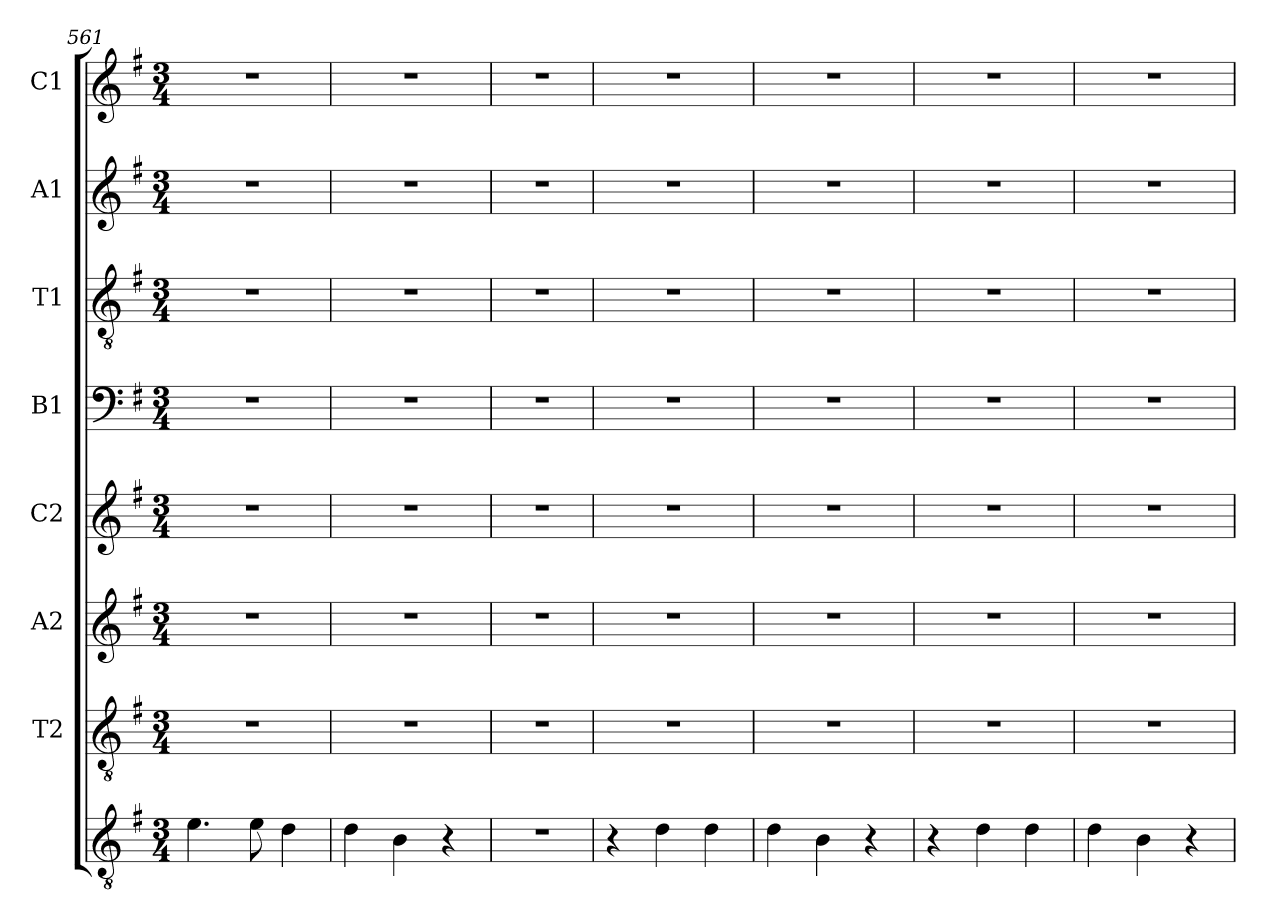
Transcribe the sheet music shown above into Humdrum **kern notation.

**kern	**kern	**kern	**kern	**kern	**kern	**kern	**kern
*part8	*part7	*part6	*part5	*part4	*part3	*part2	*part1
*staff8	*staff7	*staff6	*staff5	*staff4	*staff3	*staff2	*staff1
*	*I"T2	*I"A2	*I"C2	*I"B1	*I"T1	*I"A1	*I"C1
*	*I'T2	*I'A2	*I'C2	*I'B1	*I'T1	*I'A1	*I'C1
*clefGv2	*clefGv2	*clefG2	*clefG2	*clefF4	*clefGv2	*clefG2	*clefG2
*k[f#]	*k[f#]	*k[f#]	*k[f#]	*k[f#]	*k[f#]	*k[f#]	*k[f#]
*G:	*G:	*G:	*G:	*G:	*G:	*G:	*G:
*M3/4	*M3/4	*M3/4	*M3/4	*M3/4	*M3/4	*M3/4	*M3/4
=561	=561	=561	=561	=561	=561	=561	=561
4.e\	2.r	2.r	2.r	2.r	2.r	2.r	2.r
8e\	.	.	.	.	.	.	.
4d\	.	.	.	.	.	.	.
=562	=562	=562	=562	=562	=562	=562	=562
4d\	2.r	2.r	2.r	2.r	2.r	2.r	2.r
4B\	.	.	.	.	.	.	.
4r	.	.	.	.	.	.	.
=563	=563	=563	=563	=563	=563	=563	=563
!LO:N:vis=1	!	!	!	!	!	!	!
2.r	2.r	2.r	2.r	2.r	2.r	2.r	2.r
!!LO:LB:g=z
=564	=564	=564	=564	=564	=564	=564	=564
4r	2.r	2.r	2.r	2.r	2.r	2.r	2.r
4d\	.	.	.	.	.	.	.
4d\	.	.	.	.	.	.	.
=565	=565	=565	=565	=565	=565	=565	=565
4d\	2.r	2.r	2.r	2.r	2.r	2.r	2.r
4B\	.	.	.	.	.	.	.
4r	.	.	.	.	.	.	.
=566	=566	=566	=566	=566	=566	=566	=566
4r	2.r	2.r	2.r	2.r	2.r	2.r	2.r
4d\	.	.	.	.	.	.	.
4d\	.	.	.	.	.	.	.
=567	=567	=567	=567	=567	=567	=567	=567
4d\	2.r	2.r	2.r	2.r	2.r	2.r	2.r
4B\	.	.	.	.	.	.	.
4r	.	.	.	.	.	.	.
=	=	=	=	=	=	=	=
*-	*-	*-	*-	*-	*-	*-	*-
